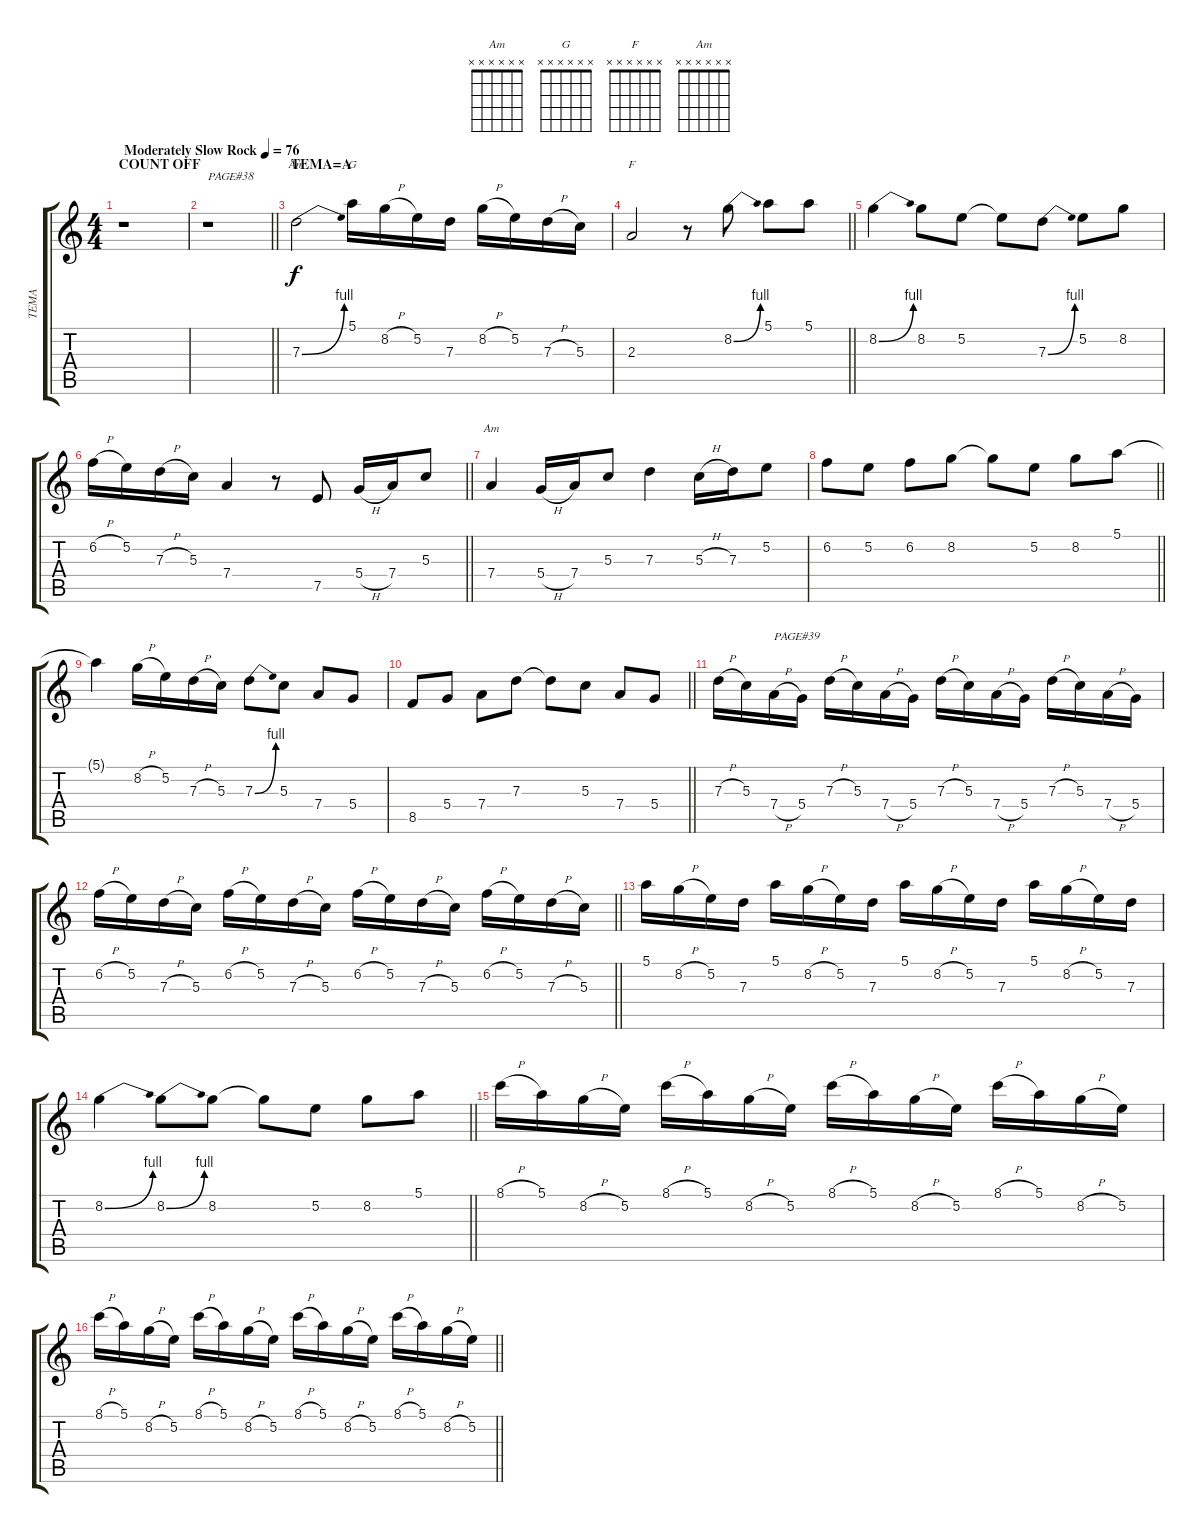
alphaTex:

\track ("TEMA" "TEMA") {instrument overdrivenguitar}
\staff {score tabs}
\tuning (E4 B3 G3 D3 A2 E2) {hide}
\chord ("Am" x x x x x x)
\chord ("G" x x x x x x)
\chord ("F" x x x x x x)
\chord ("Am " x x x x x x)
\ts (4 4)
\section ("" "COUNT OFF")
\tempo (76 "Moderately Slow Rock")
\clef g2
\ks c
r.1{dy f instrument overdrivenguitar} |
\barLineRight lightlight
r.1{txt "PAGE#38"} |
\section ("" "TEMA=A")
7.3{be (bend 0 0 60 4)}.2{ch "Am"} 5.1.16{ch "G"} 8.2{h}.16 5.2.16 7.3.16 8.2{h}.16 5.2.16 7.3{h}.16 5.3.16 |
\barLineRight lightlight
2.3.2{ch "F"} r.8 8.2{be (bend 0 0 60 4)}.8 5.1.8 5.1.8 |
8.2{be (bend 0 0 60 4)}.4 8.2.8 5.2.8 5.2{t}.8 7.3{be (bend 0 0 60 4)}.8 5.2.8 8.2.8 |
\barLineRight lightlight
6.2{h}.16 5.2.16 7.3{h}.16 5.3.16 7.4.4 r.8 7.5.8 5.4{h}.16 7.4.16 5.3.8 |
7.4.4{ch "Am "} 5.4{h}.16 7.4.16 5.3.8 7.3.4 5.3{h}.16 7.3.16 5.2.8 |
\barLineRight lightlight
6.2.8 5.2.8 6.2.8 8.2.8 8.2{t}.8 5.2.8 8.2.8 5.1.8 |
5.1{t}.4 8.2{h}.16 5.2.16 7.3{h}.16 5.3.16 7.3{be (bend 0 0 60 4)}.8 5.3.8 7.4.8 5.4.8 |
\barLineRight lightlight
8.5.8 5.4.8 7.4.8 7.3.8 7.3{t}.8 5.3.8 7.4.8 5.4.8 |
7.3{h}.16 5.3.16 7.4{h}.16{txt "PAGE#39"} 5.4.16 7.3{h}.16 5.3.16 7.4{h}.16 5.4.16 7.3{h}.16 5.3.16 7.4{h}.16 5.4.16 7.3{h}.16 5.3.16 7.4{h}.16 5.4.16 |
\barLineRight lightlight
6.2{h}.16 5.2.16 7.3{h}.16 5.3.16 6.2{h}.16 5.2.16 7.3{h}.16 5.3.16 6.2{h}.16 5.2.16 7.3{h}.16 5.3.16 6.2{h}.16 5.2.16 7.3{h}.16 5.3.16 |
5.1.16 8.2{h}.16 5.2.16 7.3.16 5.1.16 8.2{h}.16 5.2.16 7.3.16 5.1.16 8.2{h}.16 5.2.16 7.3.16 5.1.16 8.2{h}.16 5.2.16 7.3.16 |
\barLineRight lightlight
8.2{be (bend 0 0 60 4)}.4 8.2{be (bend 0 0 60 4)}.8 8.2.8 8.2{t}.8 5.2.8 8.2.8 5.1.8 |
8.1{h}.16 5.1.16 8.2{h}.16 5.2.16 8.1{h}.16 5.1.16 8.2{h}.16 5.2.16 8.1{h}.16 5.1.16 8.2{h}.16 5.2.16 8.1{h}.16 5.1.16 8.2{h}.16 5.2.16 |
\barLineRight lightlight
8.1{h}.16 5.1.16 8.2{h}.16 5.2.16 8.1{h}.16 5.1.16 8.2{h}.16 5.2.16 8.1{h}.16 5.1.16 8.2{h}.16 5.2.16 8.1{h}.16 5.1.16 8.2{h}.16 5.2.16
